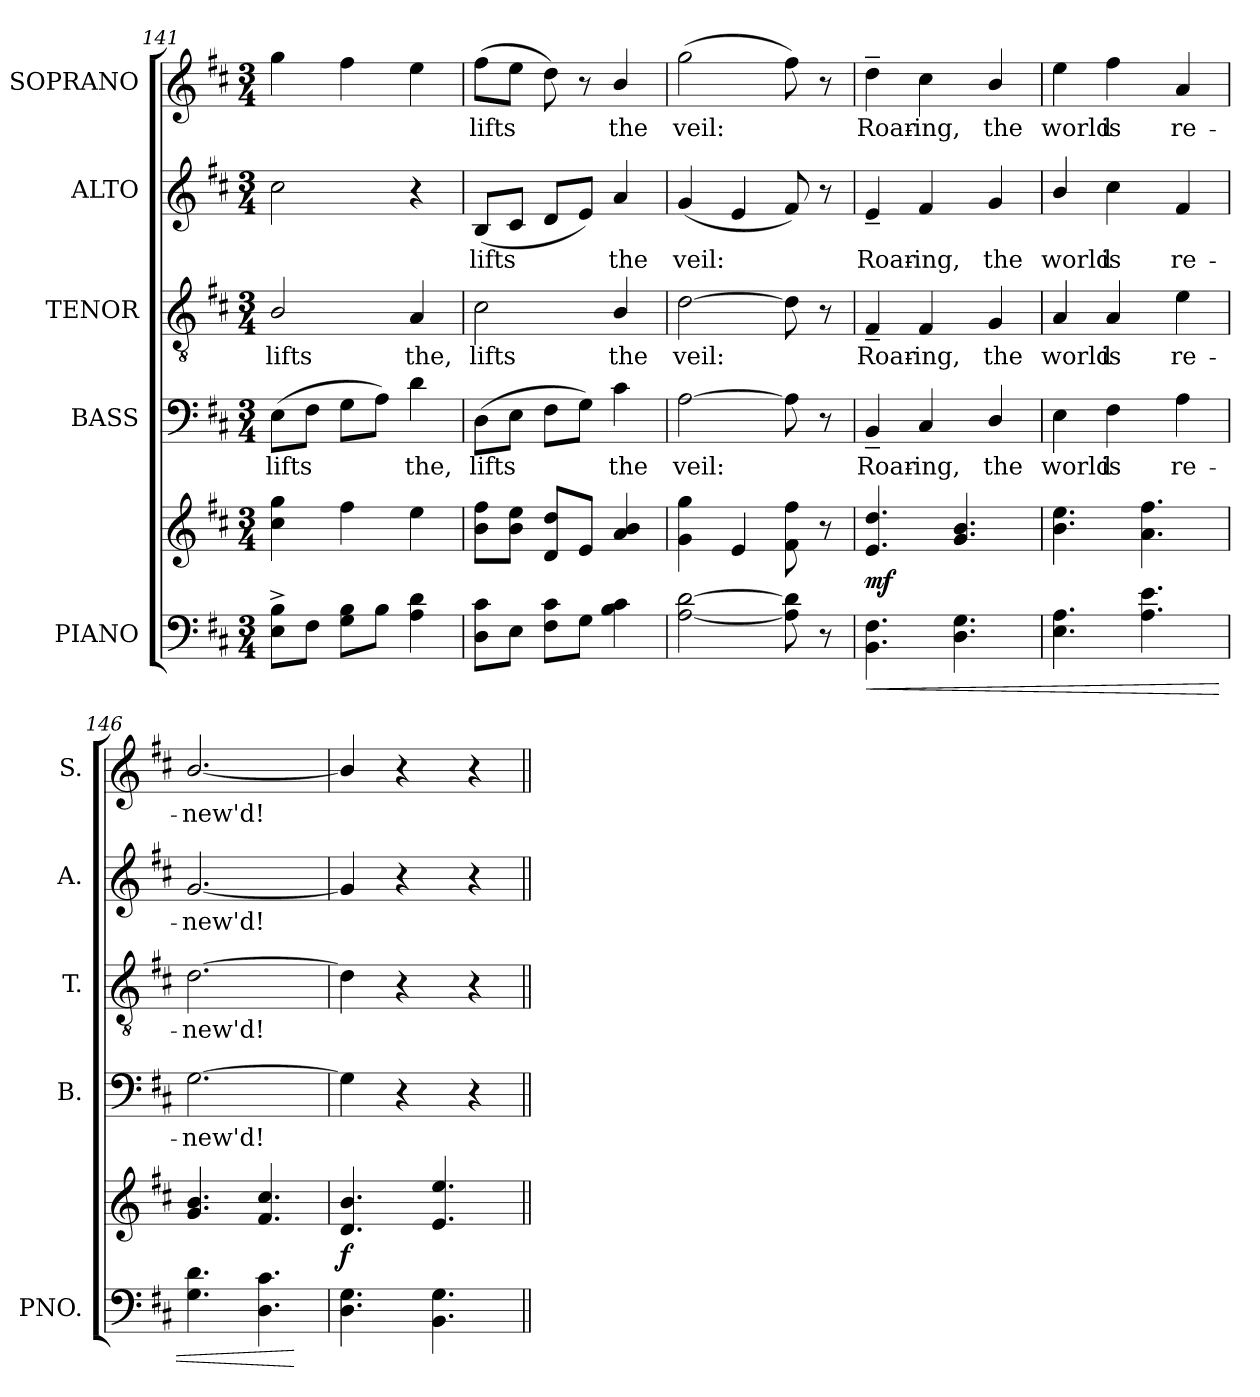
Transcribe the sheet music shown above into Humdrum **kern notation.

**kern	**kern	**dynam	**kern	**text	**kern	**text	**kern	**text	**kern	**text
*part5	*part5	*part5	*part4	*part4	*part3	*part3	*part2	*part2	*part1	*part1
*staff6	*staff5	*staff5/6	*staff4	*staff4	*staff3	*staff3	*staff2	*staff2	*staff1	*staff1
*I"PIANO	*	*	*I"BASS	*	*I"TENOR	*	*I"ALTO	*	*I"SOPRANO	*
*I'PNO.	*	*	*I'B.	*	*I'T.	*	*I'A.	*	*I'S.	*
*clefF4	*clefG2	*	*clefF4	*	*clefGv2	*	*clefG2	*	*clefG2	*
*	*	*	*	*	*ITrd7c12	*	*	*	*	*
*k[f#c#]	*k[f#c#]	*	*k[f#c#]	*	*k[f#c#]	*	*k[f#c#]	*	*k[f#c#]	*
*D:	*D:	*	*D:	*	*D:	*	*D:	*	*D:	*
*M3/4	*M3/4	*	*M3/4	*	*M3/4	*	*M3/4	*	*M3/4	*
=141	=141	=141	=141	=141	=141	=141	=141	=141	=141	=141
!	!	!	!	!LO:LY:b:color=#000000	!	!	!	!	!	!
!	!	!	!	!	!	!LO:LY:b:color=#000000	!	!	!	!
8Ei\^ 8Bi^L	4cc#i\ 4ggi	.	(8Ei\L	lifts	2BBi/	lifts	2cc#i\	.	4ggi\	.
8F#i\J	.	.	8F#i\J	.	.	.	.	.	.	.
8Gi\ 8BiL	4ff#i\	.	8Gi\L	.	.	.	.	.	4ff#i\	.
8Bi\J	.	.	8Ai\J)	.	.	.	.	.	.	.
!	!	!	!	!LO:LY:b:color=#000000	!	!	!	!	!	!
!	!	!	!	!	!	!LO:LY:b:color=#000000	!	!	!	!
4Ai\ 4di	4eei\	.	4di\	the,	4AAi/	the,	4r	.	4eei\	.
=142	=142	=142	=142	=142	=142	=142	=142	=142	=142	=142
!	!	!	!	!LO:LY:b:color=#000000	!	!	!	!	!	!
!	!	!	!	!	!	!LO:LY:b:color=#000000	!	!	!	!
!	!	!	!	!	!	!	!	!LO:LY:b:color=#000000	!	!
!	!	!	!	!	!	!	!	!	!	!LO:LY:b:color=#000000
8Di\ 8c#iL	8bi\ 8ff#iL	.	(8Di\L	lifts	2C#i\	lifts	(8Bi/L	lifts	(8ff#i\L	lifts
8Ei\J	8bi\ 8eeiJ	.	8Ei\J	.	.	.	8c#i/J	.	8eei\J	.
8F#i\ 8c#iL	8di/ 8ddiL	.	8F#i\L	.	.	.	8di/L	.	8ddi\)	.
8Gi\J	8ei/J	.	8Gi\J)	.	.	.	8ei/J)	.	8r	.
!	!	!	!	!LO:LY:b:color=#000000	!	!	!	!	!	!
!	!	!	!	!	!	!LO:LY:b:color=#000000	!	!	!	!
!	!	!	!	!	!	!	!	!LO:LY:b:color=#000000	!	!
!	!	!	!	!	!	!	!	!	!	!LO:LY:b:color=#000000
4Bi\ 4c#i	4ai/ 4bi	.	4c#i\	the	4BBi/	the	4ai/	the	4bi/	the
=143	=143	=143	=143	=143	=143	=143	=143	=143	=143	=143
!	!	!	!	!LO:LY:b:color=#000000	!	!	!	!	!	!
!	!	!	!	!	!	!LO:LY:b:color=#000000	!	!	!	!
!	!	!	!	!	!	!	!	!LO:LY:b:color=#000000	!	!
!	!	!	!	!	!	!	!	!	!	!LO:LY:b:color=#000000
[2Ai\ [2di	4gi\ 4ggi	.	[2Ai\	veil:	[2Di\	veil:	(4gi/	veil:	(2ggi\	veil:
.	4ei/	.	.	.	.	.	4ei/	.	.	.
8Ai\] 8di]	8f#i\ 8ff#i	.	8Ai\]	.	8Di\]	.	8f#i/)	.	8ff#i\)	.
8r	8r	.	8r	.	8r	.	8r	.	8r	.
!!LO:PB:g=z
=144	=144	=144	=144	=144	=144	=144	=144	=144	=144	=144
!	!	!LO:HP:b=2	!	!	!	!	!	!	!	!
!	!	!	!	!LO:LY:b:color=#000000	!	!	!	!	!	!
!	!	!	!	!	!	!LO:LY:b:color=#000000	!	!	!	!
!	!	!	!	!	!	!	!	!LO:LY:b:color=#000000	!	!
!	!	!	!	!	!	!	!	!	!	!LO:LY:b:color=#000000
4.BBi\ 4.F#i	4.ei/ 4.ddi	< mf	4BB~i/	Roar-	4FF#~i/	Roar-	4e~i/	Roar-	4dd~i\	Roar-
!	!	!	!	!LO:LY:b:color=#000000	!	!	!	!	!	!
!	!	!	!	!	!	!LO:LY:b:color=#000000	!	!	!	!
!	!	!	!	!	!	!	!	!LO:LY:b:color=#000000	!	!
!	!	!	!	!	!	!	!	!	!	!LO:LY:b:color=#000000
.	.	.	4C#i/	-ing,	4FF#i/	-ing,	4f#i/	-ing,	4cc#i\	-ing,
4.Di\ 4.Gi	4.gi/ 4.bi	.	.	.	.	.	.	.	.	.
!	!	!	!	!LO:LY:b:color=#000000	!	!	!	!	!	!
!	!	!	!	!	!	!LO:LY:b:color=#000000	!	!	!	!
!	!	!	!	!	!	!	!	!LO:LY:b:color=#000000	!	!
!	!	!	!	!	!	!	!	!	!	!LO:LY:b:color=#000000
.	.	.	4Di/	the	4GGi/	the	4gi/	the	4bi/	the
=145	=145	=145	=145	=145	=145	=145	=145	=145	=145	=145
!	!	!	!	!LO:LY:b:color=#000000	!	!	!	!	!	!
!	!	!	!	!	!	!LO:LY:b:color=#000000	!	!	!	!
!	!	!	!	!	!	!	!	!LO:LY:b:color=#000000	!	!
!	!	!	!	!	!	!	!	!	!	!LO:LY:b:color=#000000
4.Ei\ 4.Ai	4.bi\ 4.eei	.	4Ei\	world	4AAi/	world	4bi/	world	4eei\	world
!	!	!	!	!LO:LY:b:color=#000000	!	!	!	!	!	!
!	!	!	!	!	!	!LO:LY:b:color=#000000	!	!	!	!
!	!	!	!	!	!	!	!	!LO:LY:b:color=#000000	!	!
!	!	!	!	!	!	!	!	!	!	!LO:LY:b:color=#000000
.	.	.	4F#i\	is	4AAi/	is	4cc#i\	is	4ff#i\	is
4.Ai\ 4.ei	4.ai\ 4.ff#i	.	.	.	.	.	.	.	.	.
!	!	!	!	!LO:LY:b:color=#000000	!	!	!	!	!	!
!	!	!	!	!	!	!LO:LY:b:color=#000000	!	!	!	!
!	!	!	!	!	!	!	!	!LO:LY:b:color=#000000	!	!
!	!	!	!	!	!	!	!	!	!	!LO:LY:b:color=#000000
.	.	.	4Ai\	re-	4Ei\	re-	4f#i/	re-	4ai/	re-
=146	=146	=146	=146	=146	=146	=146	=146	=146	=146	=146
!	!	!	!	!LO:LY:b:color=#000000	!	!	!	!	!	!
!	!	!	!	!	!	!LO:LY:b:color=#000000	!	!	!	!
!	!	!	!	!	!	!	!	!LO:LY:b:color=#000000	!	!
!	!	!	!	!	!	!	!	!	!	!LO:LY:b:color=#000000
4.Gi\ 4.di	4.gi/ 4.bi	.	[2.Gi\	-new'd!	[2.Di\	-new'd!	[2.gi/	-new'd!	[2.bi/	-new'd!
4.Di\ 4.c#i	4.f#i/ 4.cc#i	.	.	.	.	.	.	.	.	.
.	.	[	.	.	.	.	.	.	.	.
=147	=147	=147	=147	=147	=147	=147	=147	=147	=147	=147
4.Di\ 4.Gi	4.di/ 4.bi	f	4Gi\]	.	4Di\]	.	4gi/]	.	4bi/]	.
.	.	.	4r	.	4r	.	4r	.	4r	.
4.BBi\ 4.Gi	4.ei/ 4.eei	.	.	.	.	.	.	.	.	.
.	.	.	4r	.	4r	.	4r	.	4r	.
=||	=||	=||	=||	=||	=||	=||	=||	=||	=||	=||
*-	*-	*-	*-	*-	*-	*-	*-	*-	*-	*-
